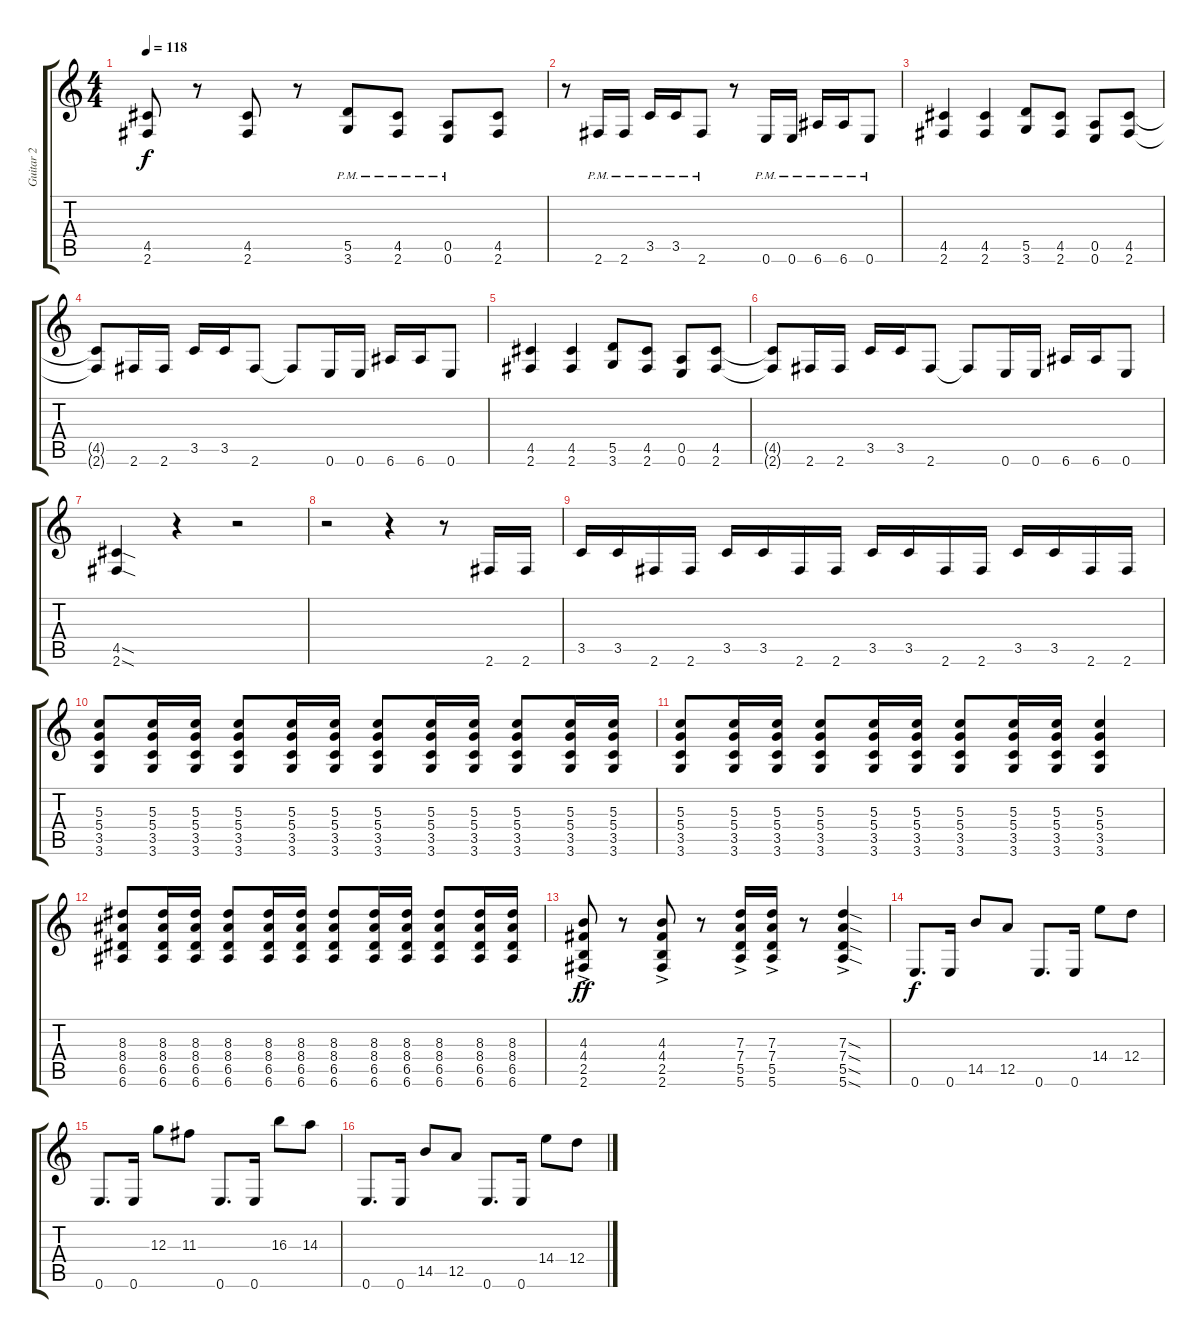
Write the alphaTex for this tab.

\track ("Guitar 2" "Guitar 2") {instrument distortionguitar}
\staff {score tabs}
\tuning (E4 B3 G3 D3 A2 E2) {hide}
\ts (4 4)
\tempo 118
\clef g2
\ks c
(4.5 2.6).8{dy f} r.8 (4.5 2.6).8 r.8 (5.5{pm} 3.6{pm}).8 (4.5{pm} 2.6{pm}).8 (0.5{pm} 0.6{pm}).8 (4.5 2.6).8 |
r.8 2.6{pm}.16 2.6{pm}.16 3.5{pm}.16 3.5{pm}.16 2.6{pm}.8 r.8 0.6{pm}.16 0.6{pm}.16 6.6{pm}.16 6.6{pm}.16 0.6{pm}.8 |
(4.5 2.6).4 (4.5 2.6).4 (5.5 3.6).8 (4.5 2.6).8 (0.5 0.6).8 (4.5 2.6).8 |
(4.5{t} 2.6{t}).8 2.6.16 2.6.16 3.5.16 3.5.16 2.6.8 2.6{t}.8 0.6.16 0.6.16 6.6.16 6.6.16 0.6.8 |
(4.5 2.6).4 (4.5 2.6).4 (5.5 3.6).8 (4.5 2.6).8 (0.5 0.6).8 (4.5 2.6).8 |
(4.5{t} 2.6{t}).8 2.6.16 2.6.16 3.5.16 3.5.16 2.6.8 2.6{t}.8 0.6.16 0.6.16 6.6.16 6.6.16 0.6.8 |
(4.5{sod} 2.6{sod}).4 r.4 r.2 |
r.2 r.4 r.8 2.6.16 2.6.16 |
3.5.16 3.5.16 2.6.16 2.6.16 3.5.16 3.5.16 2.6.16 2.6.16 3.5.16 3.5.16 2.6.16 2.6.16 3.5.16 3.5.16 2.6.16 2.6.16 |
(5.3 5.4 3.5 3.6).8 (5.3 5.4 3.5 3.6).16 (5.3 5.4 3.5 3.6).16 (5.3 5.4 3.5 3.6).8 (5.3 5.4 3.5 3.6).16 (5.3 5.4 3.5 3.6).16 (5.3 5.4 3.5 3.6).8 (5.3 5.4 3.5 3.6).16 (5.3 5.4 3.5 3.6).16 (5.3 5.4 3.5 3.6).8 (5.3 5.4 3.5 3.6).16 (5.3 5.4 3.5 3.6).16 |
(5.3 5.4 3.5 3.6).8 (5.3 5.4 3.5 3.6).16 (5.3 5.4 3.5 3.6).16 (5.3 5.4 3.5 3.6).8 (5.3 5.4 3.5 3.6).16 (5.3 5.4 3.5 3.6).16 (5.3 5.4 3.5 3.6).8 (5.3 5.4 3.5 3.6).16 (5.3 5.4 3.5 3.6).16 (5.3 5.4 3.5 3.6).4 |
(8.3 8.4 6.5 6.6).8 (8.3 8.4 6.5 6.6).16 (8.3 8.4 6.5 6.6).16 (8.3 8.4 6.5 6.6).8 (8.3 8.4 6.5 6.6).16 (8.3 8.4 6.5 6.6).16 (8.3 8.4 6.5 6.6).8 (8.3 8.4 6.5 6.6).16 (8.3 8.4 6.5 6.6).16 (8.3 8.4 6.5 6.6).8 (8.3 8.4 6.5 6.6).16 (8.3 8.4 6.5 6.6).16 |
(4.3{ac} 4.4{ac} 2.5{ac} 2.6{ac}).8{dy ff} r.8 (4.3{ac} 4.4{ac} 2.5{ac} 2.6{ac}).8 r.8 (7.3{ac} 7.4{ac} 5.5{ac} 5.6{ac}).16 (7.3{ac} 7.4{ac} 5.5{ac} 5.6{ac}).16 r.8 (7.3{sod ac} 7.4{sod ac} 5.5{sod ac} 5.6{sod ac}).4 |
0.6.8{d dy f} 0.6.16 14.5.8 12.5.8 0.6.8{d} 0.6.16 14.4.8 12.4.8 |
0.6.8{d} 0.6.16 12.3.8{volume 13} 11.3.8 0.6.8{d} 0.6.16 16.3.8 14.3.8 |
0.6.8{d} 0.6.16 14.5.8 12.5.8 0.6.8{d} 0.6.16 14.4.8 12.4.8
